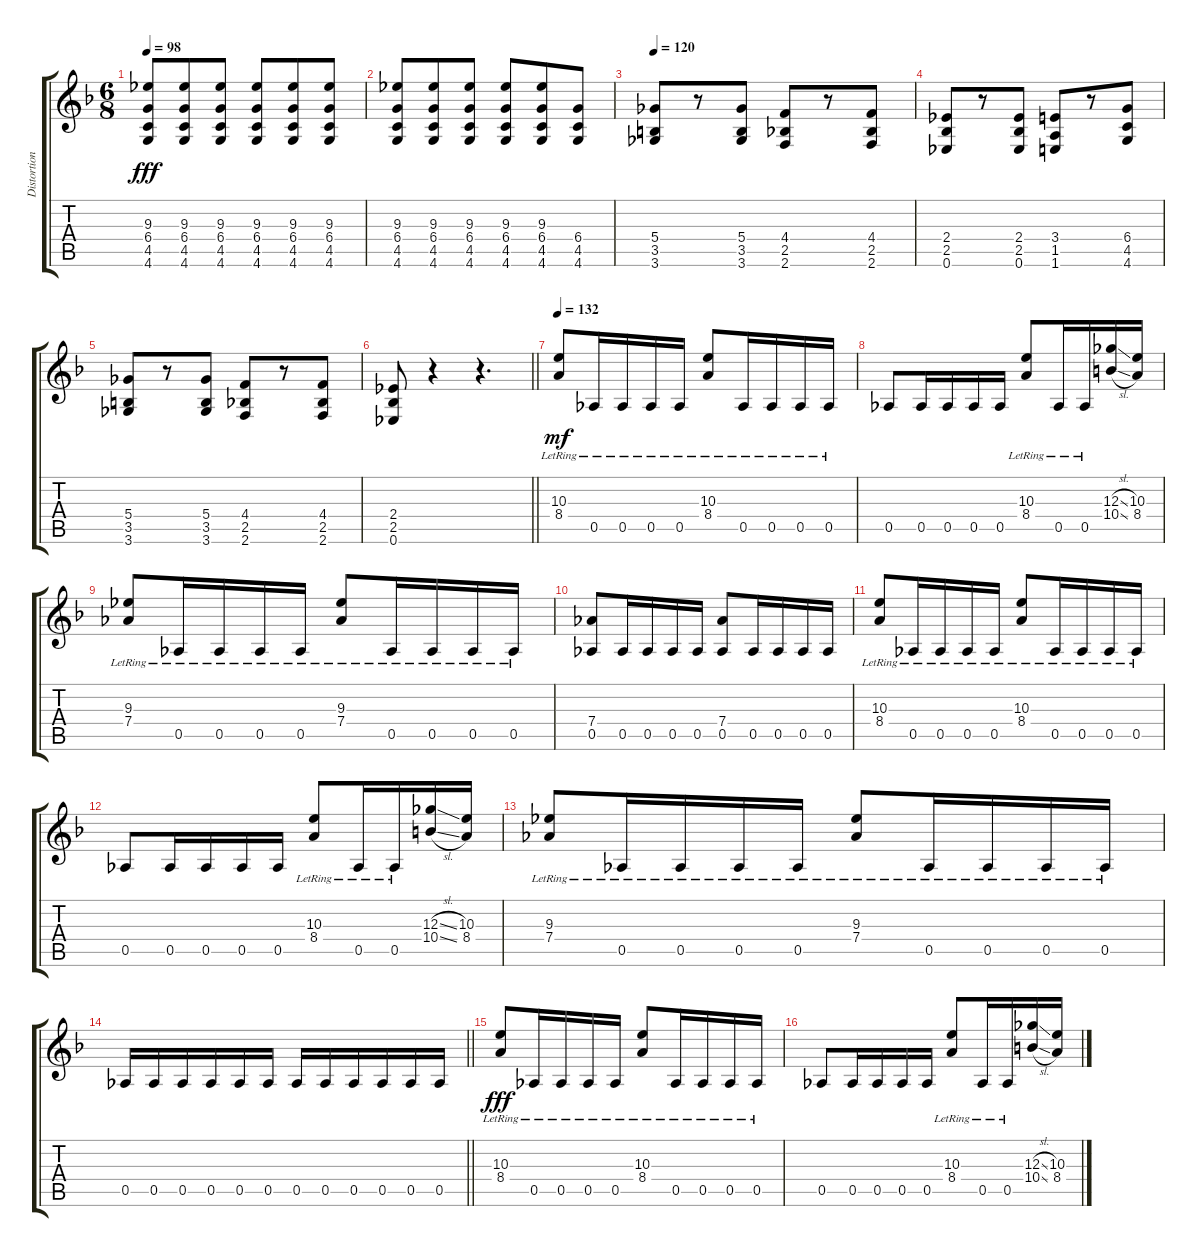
\track ("Distortion Guitar" "Distortion") {instrument overdrivenguitar}
\staff {score tabs}
\tuning (Eb4 Bb3 Gb3 Db3 Ab2 Eb2) {hide}
\ts (6 8)
\tempo 98
\clef g2
\ks f
(9.3 6.4 4.5 4.6).8{dy fff} (9.3 6.4 4.5 4.6).8 (9.3 6.4 4.5 4.6).8 (9.3 6.4 4.5 4.6).8 (9.3 6.4 4.5 4.6).8 (9.3 6.4 4.5 4.6).8 |
(9.3 6.4 4.5 4.6).8 (9.3 6.4 4.5 4.6).8 (9.3 6.4 4.5 4.6).8 (9.3 6.4 4.5 4.6).8 (9.3 6.4 4.5 4.6).8 (6.4 4.5 4.6).8 |
\tempo 120
(5.4 3.5 3.6).8 r.8 (5.4 3.5 3.6).8 (4.4 2.5 2.6).8 r.8 (4.4 2.5 2.6).8 |
(2.4 2.5 0.6).8 r.8 (2.4 2.5 0.6).8 (3.4 1.5 1.6).8 r.8 (6.4 4.5 4.6).8 |
(5.4 3.5 3.6).8 r.8 (5.4 3.5 3.6).8 (4.4 2.5 2.6).8 r.8 (4.4 2.5 2.6).8 |
\barLineRight lightlight
(2.4 2.5 0.6).8 r.4 r.4{d} |
\tempo 132
(10.3{lr} 8.4{lr}).8{dy mf} 0.5{lr}.16 0.5{lr}.16 0.5{lr}.16 0.5{lr}.16 (10.3{lr} 8.4{lr}).8 0.5{lr}.16 0.5{lr}.16 0.5{lr}.16 0.5{lr}.16 |
0.5.8 0.5.16 0.5.16 0.5.16 0.5.16 (10.3{lr} 8.4{lr}).8 0.5{lr}.16 0.5{lr}.16 (12.3{sl} 10.4{sl}).16 (10.3 8.4).16 |
(9.3{lr} 7.4{lr}).8 0.5{lr}.16 0.5{lr}.16 0.5{lr}.16 0.5{lr}.16 (9.3{lr} 7.4{lr}).8 0.5{lr}.16 0.5{lr}.16 0.5{lr}.16 0.5{lr}.16 |
(7.4 0.5).8 0.5.16 0.5.16 0.5.16 0.5.16 (7.4 0.5).8 0.5.16 0.5.16 0.5.16 0.5.16 |
(10.3{lr} 8.4{lr}).8 0.5{lr}.16 0.5{lr}.16 0.5{lr}.16 0.5{lr}.16 (10.3{lr} 8.4{lr}).8 0.5{lr}.16 0.5{lr}.16 0.5{lr}.16 0.5{lr}.16 |
0.5.8 0.5.16 0.5.16 0.5.16 0.5.16 (10.3{lr} 8.4{lr}).8 0.5{lr}.16 0.5{lr}.16 (12.3{sl} 10.4{sl}).16 (10.3 8.4).16 |
(9.3{lr} 7.4{lr}).8 0.5{lr}.16 0.5{lr}.16 0.5{lr}.16 0.5{lr}.16 (9.3{lr} 7.4{lr}).8 0.5{lr}.16 0.5{lr}.16 0.5{lr}.16 0.5{lr}.16 |
\barLineRight lightlight
0.5.16 0.5.16 0.5.16 0.5.16 0.5.16 0.5.16 0.5.16 0.5.16 0.5.16 0.5.16 0.5.16 0.5.16 |
(10.3{lr} 8.4{lr}).8{dy fff} 0.5{lr}.16 0.5{lr}.16 0.5{lr}.16 0.5{lr}.16 (10.3{lr} 8.4{lr}).8 0.5{lr}.16 0.5{lr}.16 0.5{lr}.16 0.5{lr}.16 |
0.5.8 0.5.16 0.5.16 0.5.16 0.5.16 (10.3{lr} 8.4{lr}).8 0.5{lr}.16 0.5{lr}.16 (12.3{sl} 10.4{sl}).16 (10.3 8.4).16
